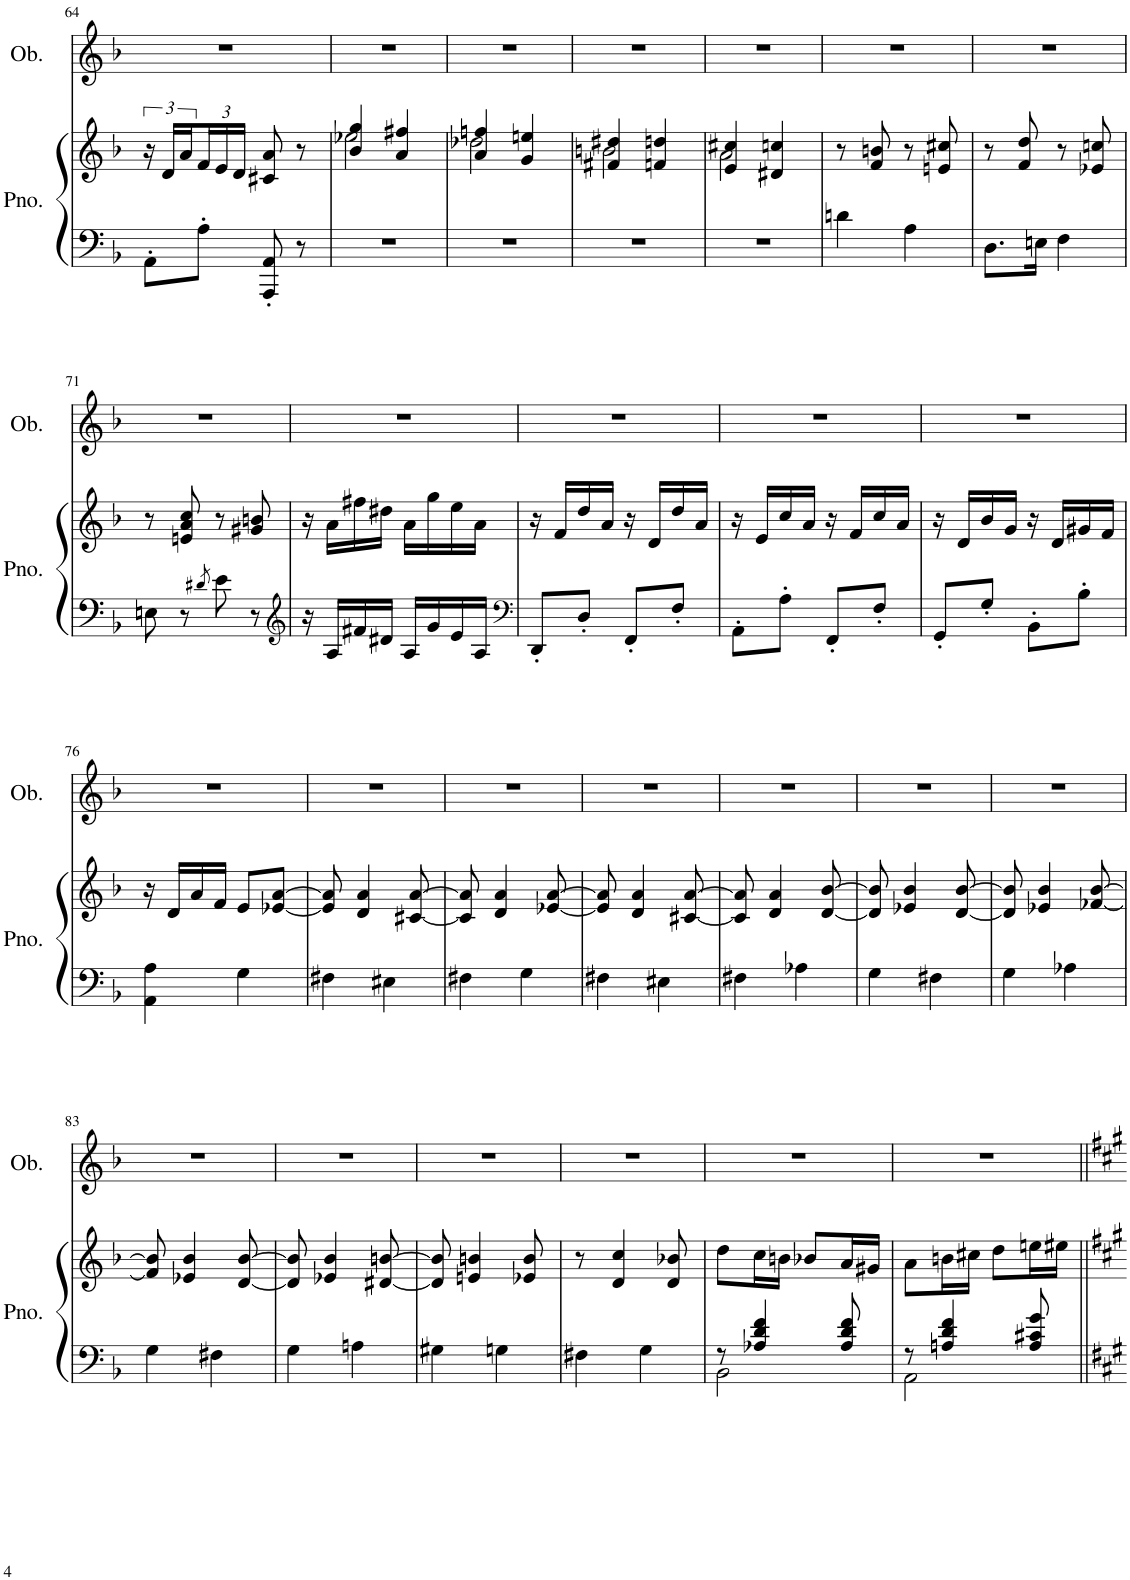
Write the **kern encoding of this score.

**kern	**kern	**kern
*part2	*part2	*part1
*staff3	*staff2	*staff1
*I"Piano	*	*I"Oboe
*I'Pno.	*	*I'Ob.
!!LO:PB:g=z
*clefF4	*clefG2	*clefG2
*k[b-]	*k[b-]	*k[b-]
*M2/4	*M2/4	*M2/4
=64	=64	=64
8AA'\L	24r	2r
.	24d/LL	.
.	24a/	.
*	*Xbrackettup	*
8A'\J	24f/	.
.	24e/	.
.	24d/JJ	.
8AAA/' 8AA/'	8c#X/ 8a/	.
8r	8r	.
=65	=65	=65
*	*^	*
2r	4b-/ 4gg/	2ee-X\	2r
.	4a/ 4ff#X/	.	.
=66	=66	=66	=66
2r	4a/ 4ffn/	2dd-X\	2r
.	4g/ 4een/	.	.
=67	=67	=67	=67
2r	4f#X/ 4dd#X/	2bn\	2r
.	4fn/ 4ddn/	.	.
=68	=68	=68	=68
2r	4e/ 4cc#X/	2a\	2r
.	4d#X/ 4ccn/	.	.
*	*v	*v	*
=69	=69	=69
4dn\	8r	2r
.	8f/ 8bn/	.
4A\	8r	.
.	8en/ 8cc#X/	.
=70	=70	=70
8.D\L	8r	2r
.	8f/ 8dd/	.
16En\Jk	.	.
4F\	8r	.
.	8e-X/ 8ccn/	.
!!LO:LB:g=z
=71	=71	=71
8En\	8r	2r
8r	8en/ 8a/ 8cc/	.
8qd#X/	.	.
8e\	8r	.
8r	8g#X/ 8bn/	.
=72	=72	=72
*clefG2	*	*
16r	16r	2r
16A/LL	16a\LL	.
16f#X/	16ff#X\	.
16d#X/JJ	16dd#X\JJ	.
16A/LL	16a\LL	.
16g/	16gg\	.
16e/	16ee\	.
16A/JJ	16a\JJ	.
=73	=73	=73
*clefF4	*	*
8DD'/L	16r	2r
.	16f/LL	.
8D'/J	16dd/	.
.	16a/JJ	.
8FF'/L	16r	.
.	16d/LL	.
8F'/J	16dd/	.
.	16a/JJ	.
=74	=74	=74
8AA'\L	16r	2r
.	16e/LL	.
8A'\J	16cc/	.
.	16a/JJ	.
8FF'/L	16r	.
.	16f/LL	.
8F'/J	16cc/	.
.	16a/JJ	.
=75	=75	=75
8GG'/L	16r	2r
.	16d/LL	.
8G'/J	16b-/	.
.	16g/JJ	.
8BB-'\L	16r	.
.	16d/LL	.
8B-'\J	16g#X/	.
.	16f/JJ	.
!!LO:LB:g=z
=76	=76	=76
4AA\ 4A\	16r	2r
.	16d/LL	.
.	16a/	.
.	16f/JJ	.
4G\	8e/L	.
.	[8e-X/ [8a/J	.
=77	=77	=77
4F#X\	8e-/] 8a/]	2r
.	4d/ 4a/	.
4E#X\	.	.
.	[8c#X/ [8a/	.
=78	=78	=78
4F#X\	8c#/] 8a/]	2r
.	4d/ 4a/	.
4G\	.	.
.	[8e-X/ [8a/	.
=79	=79	=79
4F#X\	8e-/] 8a/]	2r
.	4d/ 4a/	.
4E#X\	.	.
.	[8c#X/ [8a/	.
=80	=80	=80
4F#X\	8c#/] 8a/]	2r
.	4d/ 4a/	.
4A-X\	.	.
.	[8d/ [8b-/	.
=81	=81	=81
4G\	8d/] 8b-/]	2r
.	4e-X/ 4b-/	.
4F#X\	.	.
.	[8d/ [8b-/	.
=82	=82	=82
4G\	8d/] 8b-/]	2r
.	4e-X/ 4b-/	.
4A-X\	.	.
.	[8f-X/ [8b-/	.
!!LO:LB:g=z
=83	=83	=83
4G\	8f-/] 8b-/]	2r
.	4e-X/ 4b-/	.
4F#X\	.	.
.	[8d/ [8b-/	.
=84	=84	=84
4G\	8d/] 8b-/]	2r
.	4e-X/ 4b-/	.
4An\	.	.
.	[8d#X/ [8bn/	.
=85	=85	=85
4G#X\	8d#/] 8b/]	2r
.	4en/ 4bn/	.
4Gn\	.	.
.	8e-X/ 8b/	.
=86	=86	=86
4F#X\	8r	2r
.	4d/ 4cc/	.
4G\	.	.
.	8d/ 8b-X/	.
=87	=87	=87
*^	*	*
8r	2BB-\	8dd\L	2r
4A-X/ 4d/ 4f/	.	16cc\L	.
.	.	16bn\JJ	.
.	.	8b-X/L	.
8A-/ 8d/ 8f/	.	16a/L	.
.	.	16g#X/JJ	.
=88	=88	=88	=88
8r	2AA\	8a\L	2r
4An/ 4d/ 4f/	.	16bn\L	.
.	.	16cc#X\JJ	.
.	.	8dd\L	.
8A/ 8c#X/ 8g/	.	16een\L	.
.	.	16ee#X\JJ	.
*v	*v	*	*
=||	=||	=||
*-	*-	*-
